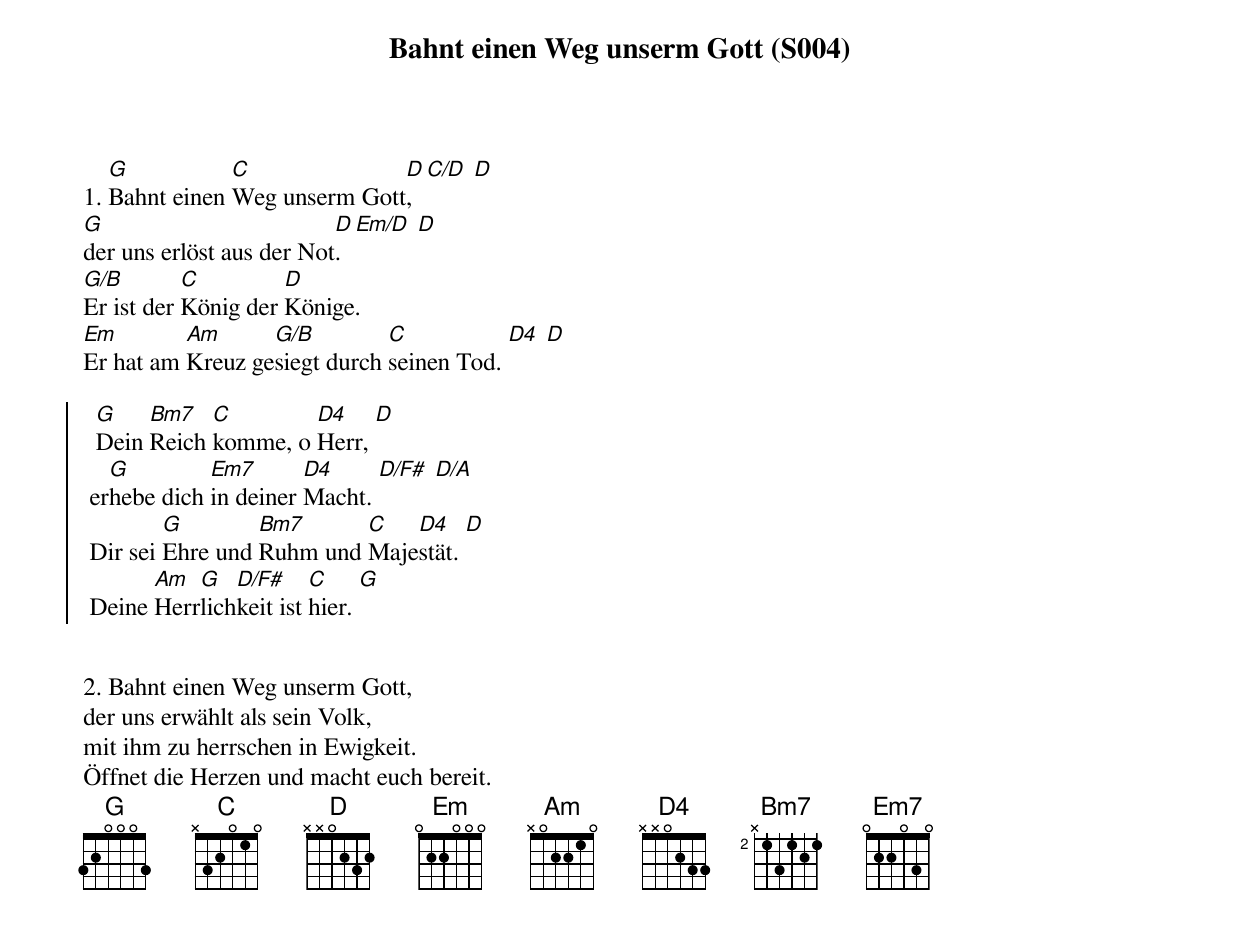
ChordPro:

{title: Bahnt einen Weg unserm Gott (S004)}
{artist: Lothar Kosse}

1. [G]Bahnt einen [C]Weg unserm Gott[D], [C/D] [D]
[G]der uns erlöst aus der Not[D]. [Em/D] [D]
[G/B]Er ist der [C]König der [D]Könige.
[Em]Er hat am [Am]Kreuz ge[G/B]siegt durch [C]seinen Tod. [D4] [D]

{soc}
  [G]Dein [Bm7]Reich [C]komme, o [D4]Herr, [D]
 er[G]hebe dich [Em7]in deiner [D4]Macht. [D/F#] [D/A]
 Dir sei [G]Ehre und [Bm7]Ruhm und [C]Maje[D4]stät. [D]
 Deine [Am]Herr[G]lich[D/F#]keit ist [C]hier. [G]
 {eoc}


2. Bahnt einen Weg unserm Gott,
der uns erwählt als sein Volk,
mit ihm zu herrschen in Ewigkeit.
Öffnet die Herzen und macht euch bereit.
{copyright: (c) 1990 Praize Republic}
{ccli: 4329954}
